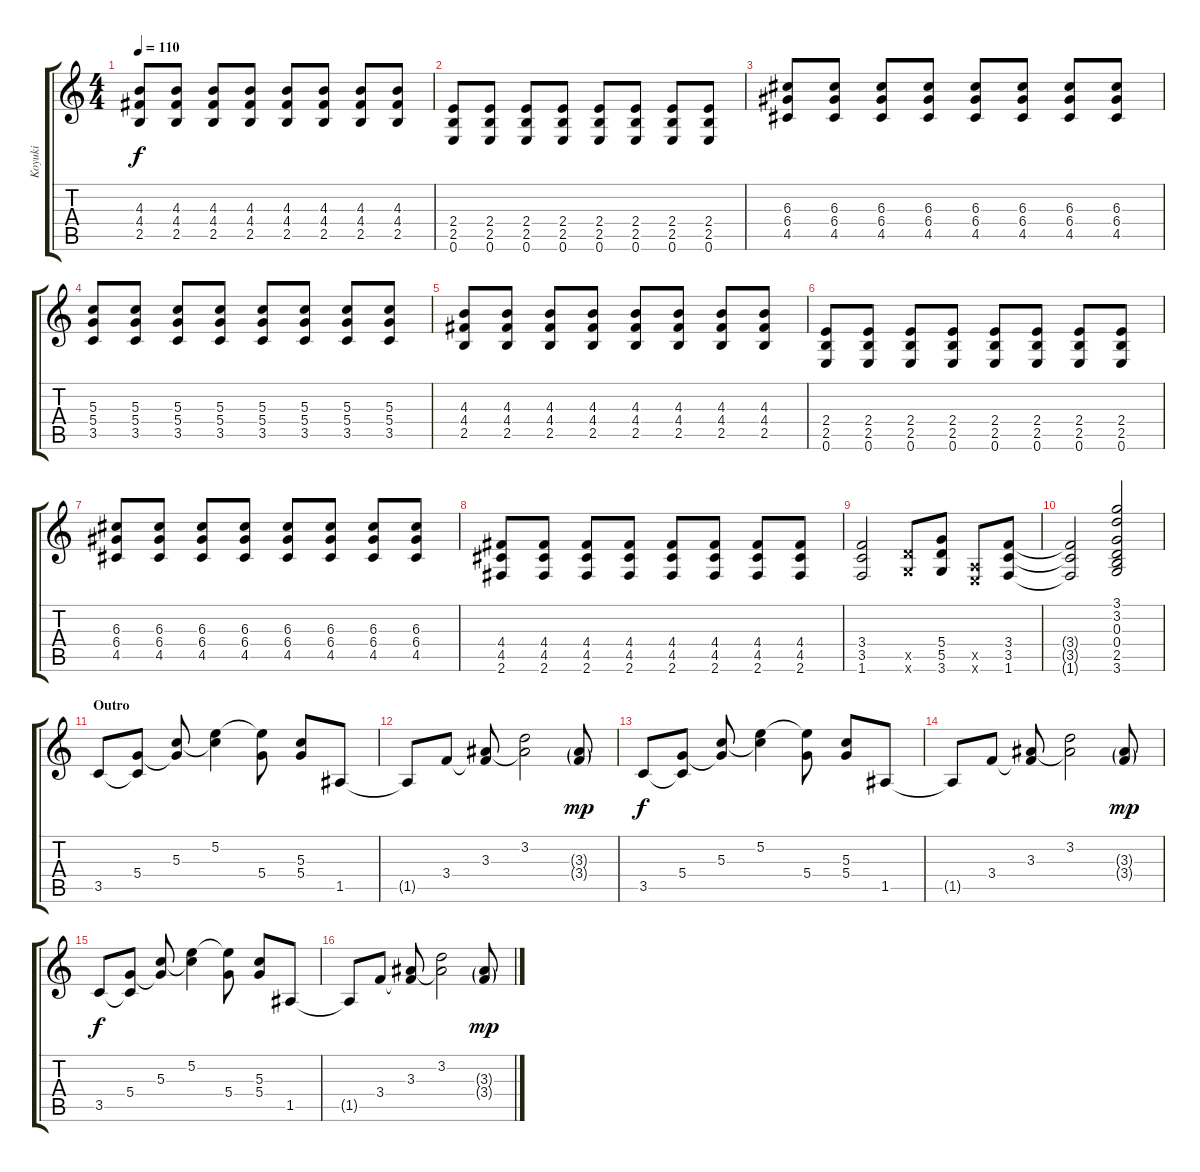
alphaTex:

\track ("Koyuki" "Koyuki") {instrument overdrivenguitar}
\staff {score tabs}
\tuning (E4 B3 G3 D3 A2 E2) {hide}
\ts (4 4)
\tempo 110
\clef g2
\ks c
(4.3 4.4 2.5).8{dy f} (4.3 4.4 2.5).8 (4.3 4.4 2.5).8 (4.3 4.4 2.5).8 (4.3 4.4 2.5).8 (4.3 4.4 2.5).8 (4.3 4.4 2.5).8 (4.3 4.4 2.5).8 |
(2.4 2.5 0.6).8 (2.4 2.5 0.6).8 (2.4 2.5 0.6).8 (2.4 2.5 0.6).8 (2.4 2.5 0.6).8 (2.4 2.5 0.6).8 (2.4 2.5 0.6).8 (2.4 2.5 0.6).8 |
(6.3 6.4 4.5).8 (6.3 6.4 4.5).8 (6.3 6.4 4.5).8 (6.3 6.4 4.5).8 (6.3 6.4 4.5).8 (6.3 6.4 4.5).8 (6.3 6.4 4.5).8 (6.3 6.4 4.5).8 |
(5.3 5.4 3.5).8 (5.3 5.4 3.5).8 (5.3 5.4 3.5).8 (5.3 5.4 3.5).8 (5.3 5.4 3.5).8 (5.3 5.4 3.5).8 (5.3 5.4 3.5).8 (5.3 5.4 3.5).8 |
(4.3 4.4 2.5).8 (4.3 4.4 2.5).8 (4.3 4.4 2.5).8 (4.3 4.4 2.5).8 (4.3 4.4 2.5).8 (4.3 4.4 2.5).8 (4.3 4.4 2.5).8 (4.3 4.4 2.5).8 |
(2.4 2.5 0.6).8 (2.4 2.5 0.6).8 (2.4 2.5 0.6).8 (2.4 2.5 0.6).8 (2.4 2.5 0.6).8 (2.4 2.5 0.6).8 (2.4 2.5 0.6).8 (2.4 2.5 0.6).8 |
(6.3 6.4 4.5).8 (6.3 6.4 4.5).8 (6.3 6.4 4.5).8 (6.3 6.4 4.5).8 (6.3 6.4 4.5).8 (6.3 6.4 4.5).8 (6.3 6.4 4.5).8 (6.3 6.4 4.5).8 |
(4.4 4.5 2.6).8 (4.4 4.5 2.6).8 (4.4 4.5 2.6).8 (4.4 4.5 2.6).8 (4.4 4.5 2.6).8 (4.4 4.5 2.6).8 (4.4 4.5 2.6).8 (4.4 4.5 2.6).8 |
(3.4 3.5 1.6).2 (5.5{x} 3.6{x}).8 (5.4 5.5 3.6).8 (0.5{x} 0.6{x}).8 (3.4 3.5 1.6).8 |
(3.4{t} 3.5{t} 1.6{t}).2 (3.1 3.2 0.3 0.4 2.5 3.6).2 |
\section ("" "Outro")
3.5.8 (5.4 3.5{t}).8 (5.3 5.4{t}).8 (5.2 5.3{t}).4 (5.2{t} 5.4).8 (5.3 5.4).8 1.5.8 |
1.5{t}.8 3.4.8 (3.3 3.4{t}).8 (3.2 3.3{t}).2 (3.3{g} 3.4{g}).8{dy mp} |
3.5.8{dy f} (5.4 3.5{t}).8 (5.3 5.4{t}).8 (5.2 5.3{t}).4 (5.2{t} 5.4).8 (5.3 5.4).8 1.5.8 |
1.5{t}.8 3.4.8 (3.3 3.4{t}).8 (3.2 3.3{t}).2 (3.3{g} 3.4{g}).8{dy mp} |
3.5.8{dy f} (5.4 3.5{t}).8 (5.3 5.4{t}).8 (5.2 5.3{t}).4 (5.2{t} 5.4).8 (5.3 5.4).8 1.5.8 |
1.5{t}.8 3.4.8 (3.3 3.4{t}).8 (3.2 3.3{t}).2 (3.3{g} 3.4{g}).8{dy mp}
